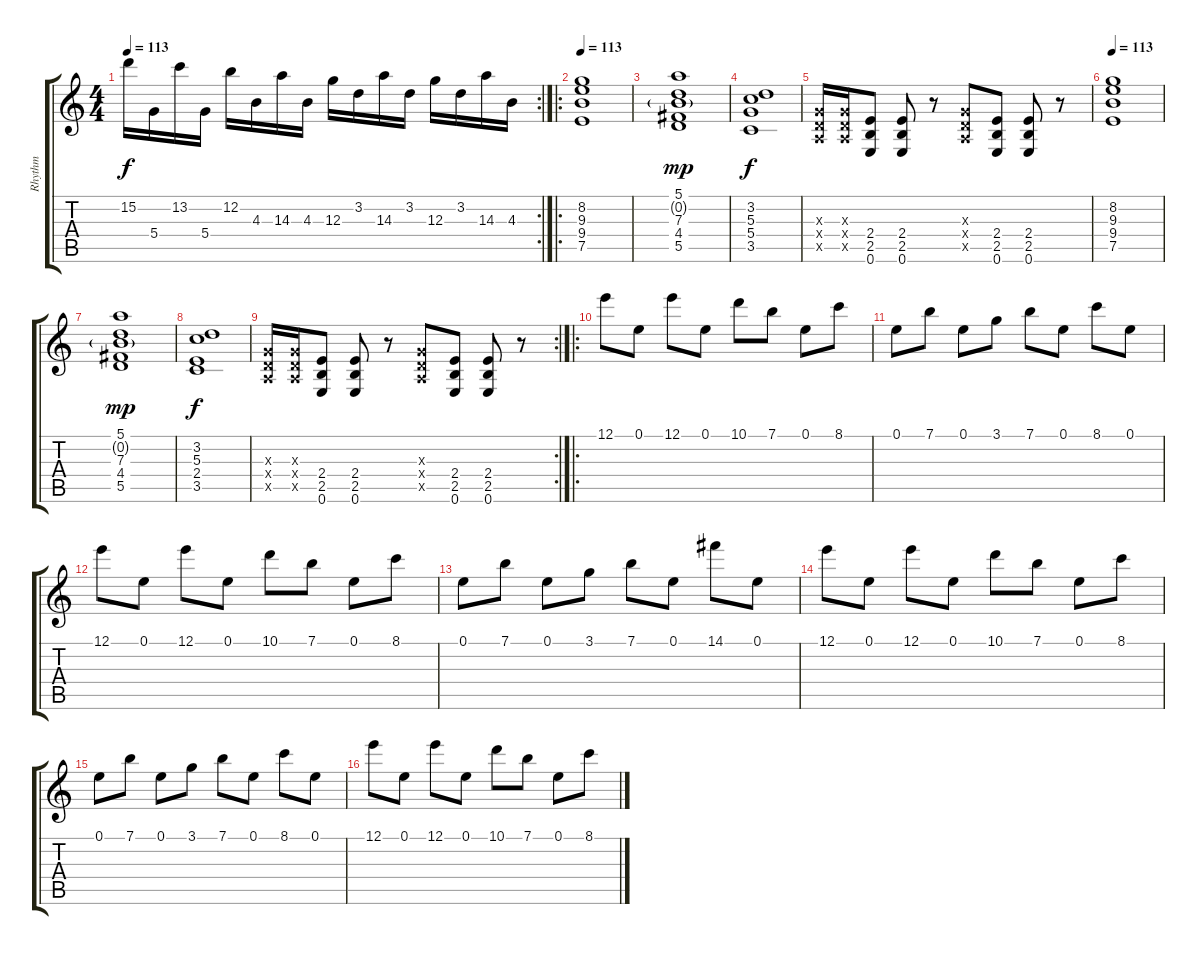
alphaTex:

\track ("Rhythm" "Rhythm") {instrument overdrivenguitar}
\staff {score tabs}
\tuning (E4 B3 G3 D3 A2 E2) {hide}
\rc 2
\ts (4 4)
\tempo 113
\clef g2
\ks c
15.2.16{dy f} 5.4.16 13.2.16 5.4.16 12.2.16 4.3.16 14.3.16 4.3.16 12.3.16 3.2.16 14.3.16 3.2.16 12.3.16 3.2.16 14.3.16 4.3.16 |
\ro
\tempo 113
(8.2 9.3 9.4 7.5).1 |
(5.1 0.2{g} 7.3 4.4 5.5).1{dy mp} |
(3.2 5.3 5.4 3.5).1{dy f} |
(0.3{x} 0.4{x} 0.5{x}).16 (0.3{x} 0.4{x} 0.5{x}).16 (2.4 2.5 0.6).8 (2.4 2.5 0.6).8 r.8 (0.3{x} 0.4{x} 0.5{x}).8 (2.4 2.5 0.6).8 (2.4 2.5 0.6).8 r.8 |
\tempo 113
(8.2 9.3 9.4 7.5).1 |
(5.1 0.2{g} 7.3 4.4 5.5).1{dy mp} |
(3.2 5.3 2.4 3.5).1{dy f} |
\rc 2
(0.3{x} 0.4{x} 0.5{x}).16 (0.3{x} 0.4{x} 0.5{x}).16 (2.4 2.5 0.6).8 (2.4 2.5 0.6).8 r.8 (0.3{x} 0.4{x} 0.5{x}).8 (2.4 2.5 0.6).8 (2.4 2.5 0.6).8 r.8 |
\ro
12.1.8{instrument distortionguitar} 0.1.8 12.1.8 0.1.8 10.1.8 7.1.8 0.1.8 8.1.8 |
0.1.8 7.1.8 0.1.8 3.1.8 7.1.8 0.1.8 8.1.8 0.1.8 |
12.1.8 0.1.8 12.1.8 0.1.8 10.1.8 7.1.8 0.1.8 8.1.8 |
0.1.8 7.1.8 0.1.8 3.1.8 7.1.8 0.1.8 14.1.8 0.1.8 |
12.1.8{instrument distortionguitar} 0.1.8 12.1.8 0.1.8 10.1.8 7.1.8 0.1.8 8.1.8 |
0.1.8 7.1.8 0.1.8 3.1.8 7.1.8 0.1.8 8.1.8 0.1.8 |
12.1.8 0.1.8 12.1.8 0.1.8 10.1.8 7.1.8 0.1.8 8.1.8
